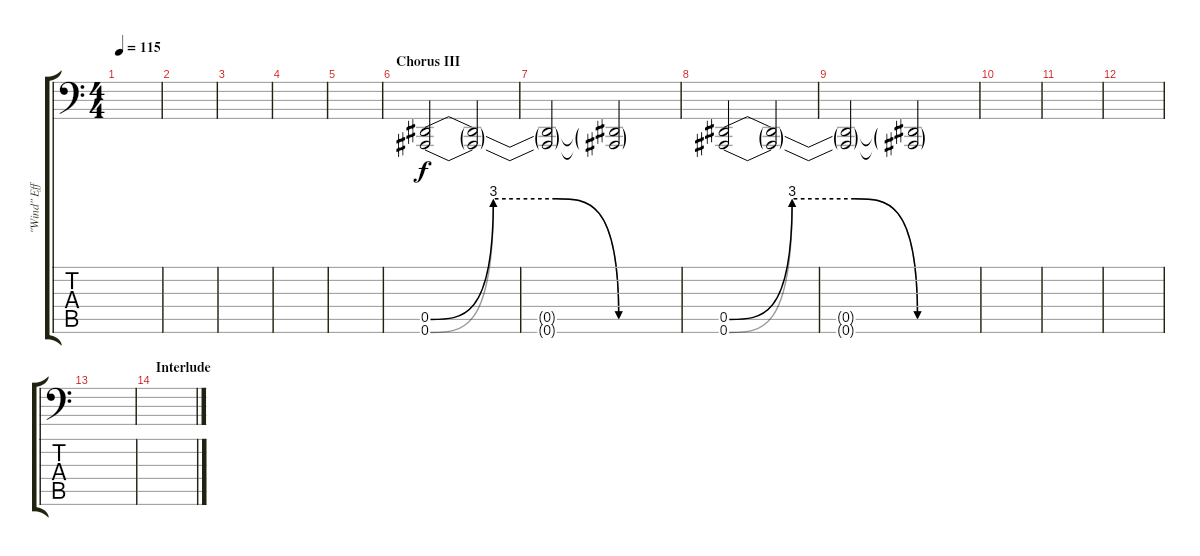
\track ("\"Wind\" Effect II " "\"Wind\" Eff") {instrument seashore}
\staff {score tabs}
\tuning (Bb3 F3 Db3 Ab2 Eb2 Bb1) {hide}
\ts (4 4)
\tempo 115
\clef f4
\ks c
|
|
|
|
|
\section ("" "Chorus III")
(0.5{be (custom 0 0 15 12 30 12 45 0 60 0)} 0.6{be (custom 0 0 15 12 30 12 45 0 60 0)}).2 (0.5{t} 0.6{t}).2 |
(0.5{t} 0.6{t}).2 (0.5{t} 0.6{t}).2 |
(0.5{be (custom 0 0 15 12 30 12 45 0 60 0)} 0.6{be (custom 0 0 15 12 30 12 45 0 60 0)}).2 (0.5{t} 0.6{t}).2 |
(0.5{t} 0.6{t}).2 (0.5{t} 0.6{t}).2 |
|
|
|
|
\section ("" "Interlude")
